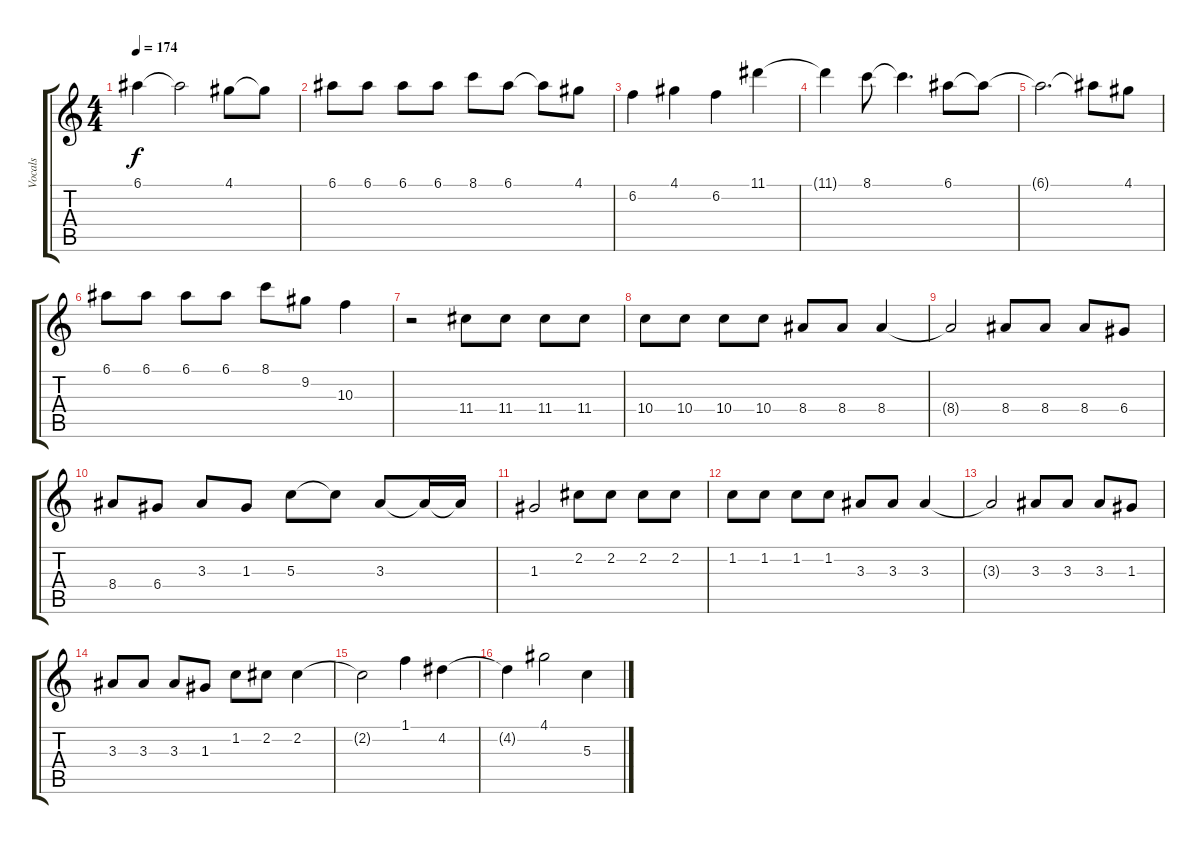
\track ("Vocals" "Vocals") {instrument distortionguitar}
\staff {score tabs}
\tuning (E4 B3 G3 D3 A2 E2) {hide}
\ts (4 4)
\tempo 174
\clef g2
\ks c
6.1{t}.4{dy f} 6.1{t}.2 4.1.8 4.1{t}.8 |
6.1.8 6.1.8 6.1.8 6.1.8 8.1.8 6.1.8 6.1{t}.8 4.1.8 |
6.2.4 4.1.4 6.2.4 11.1.4 |
11.1{t}.4 8.1.8 8.1{t}.4{d} 6.1.8 6.1{t}.8 |
6.1{t}.2{d} 6.1{t}.8 4.1.8 |
6.1.8 6.1.8 6.1.8 6.1.8 8.1.8 9.2.8 10.3.4 |
r.2{instrument distortionguitar} 11.4.8 11.4.8 11.4.8 11.4.8 |
10.4.8 10.4.8 10.4.8 10.4.8 8.4.8 8.4.8 8.4.4 |
8.4{t}.2 8.4.8 8.4.8 8.4.8 6.4.8 |
8.4.8 6.4.8 3.3.8 1.3.8 5.3.8 5.3{t}.8 3.3.8 3.3{t}.16 3.3{t}.16 |
1.3.2 2.2.8 2.2.8 2.2.8 2.2.8 |
1.2.8 1.2.8 1.2.8 1.2.8 3.3.8 3.3.8 3.3.4 |
3.3{t}.2 3.3.8 3.3.8 3.3.8 1.3.8 |
3.3.8 3.3.8 3.3.8 1.3.8 1.2.8 2.2.8 2.2.4 |
2.2{t}.2 1.1.4 4.2.4 |
4.2{t}.4 4.1.2 5.3.4
